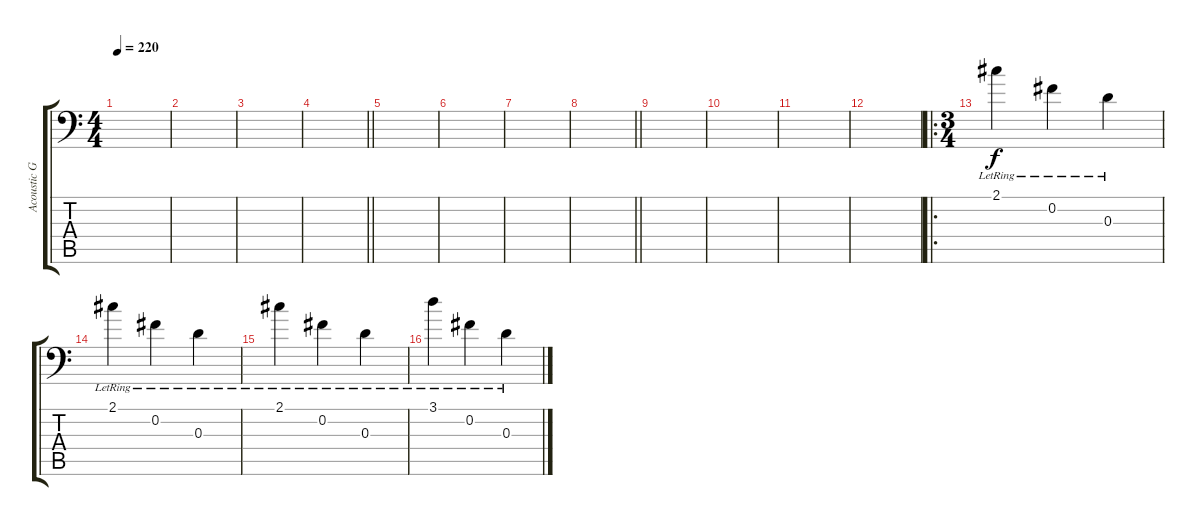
\track ("Acoustic Guitar 2" "Acoustic G") {instrument acousticguitarnylon}
\staff {score tabs}
\tuning (B3 Gb3 D3 A2 E2 A1) {hide}
\ts (4 4)
\tempo 220
\clef f4
\ks c
|
|
|
\barLineRight lightlight
|
|
|
|
\barLineRight lightlight
|
|
|
|
|
\ro
\ts (3 4)
2.1{lr}.4 0.2{lr}.4 0.3{lr}.4 |
2.1{lr}.4 0.2{lr}.4 0.3{lr}.4 |
2.1{lr}.4 0.2{lr}.4 0.3{lr}.4 |
3.1{lr}.4 0.2{lr}.4 0.3{lr}.4
